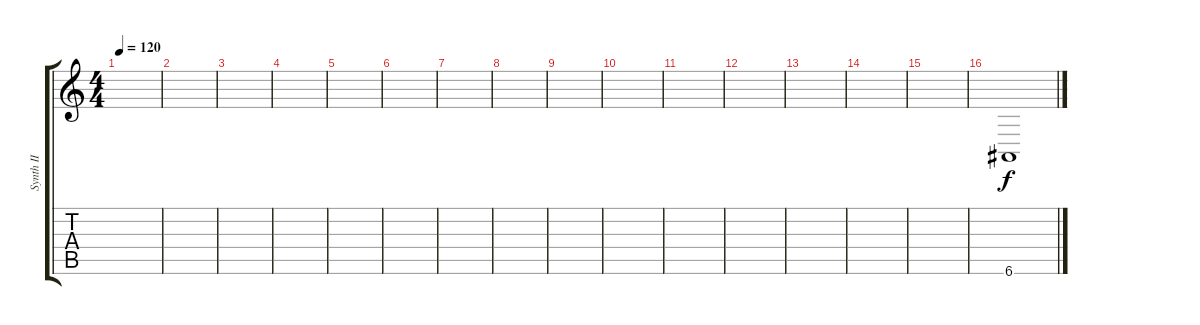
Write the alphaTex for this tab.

\track ("Synth II" "Synth II") {instrument choiraahs}
\staff {score tabs}
\tuning (E4 B3 G3 D3 A2 E2) {hide}
\ts (4 4)
\tempo 120
\clef g2
\ks c
|
|
|
|
|
|
|
|
|
|
|
|
|
|
|
6.6.1{volume 13 instrument brightacousticpiano}
